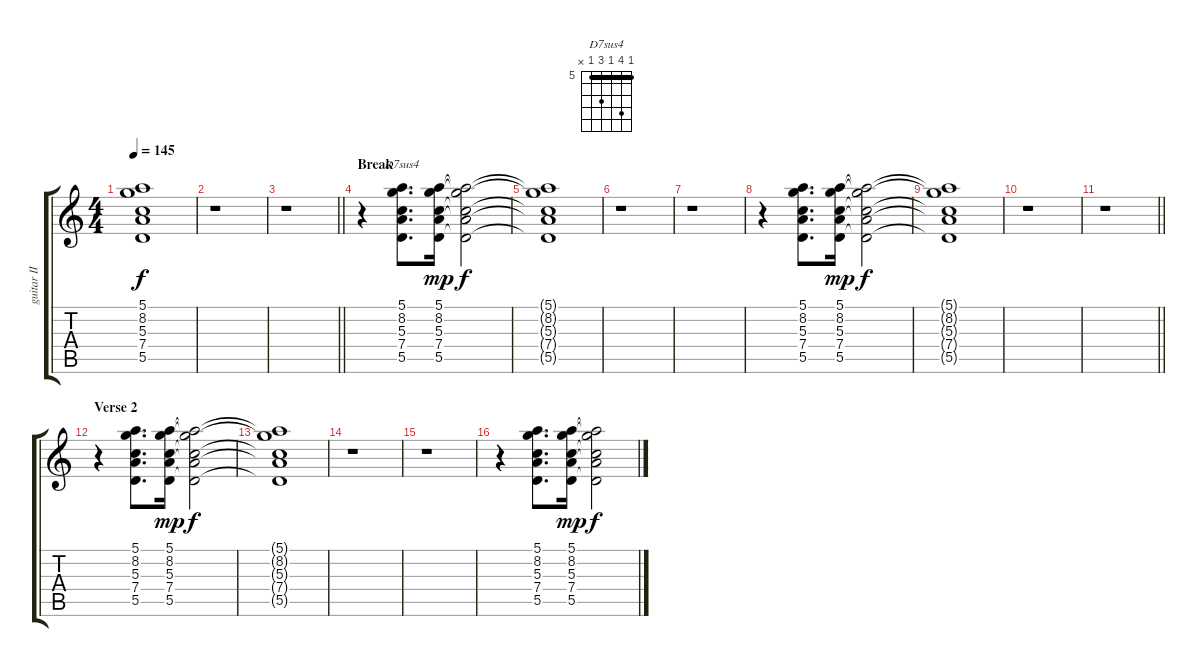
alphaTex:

\track ("guitar II" "guitar II") {instrument electricguitarclean}
\staff {score tabs}
\tuning (E4 B3 G3 D3 A2 E2) {hide}
\chord ("D7sus4" 5 8 5 7 5 x) {firstfret 5 barre 5}
\ts (4 4)
\tempo 145
\clef g2
\ks c
(5.1{t} 8.2{t} 5.3{t} 7.4{t} 5.5{t}).1{dy f} |
r.1 |
\barLineRight lightlight
r.1 |
\section ("" "Break")
r.4 (5.1 8.2 5.3 7.4 5.5).8{d ch "D7sus4"} (5.1 8.2 5.3 7.4 5.5).16{dy mp} (5.1{t} 8.2{t} 5.3{t} 7.4{t} 5.5{t}).2{dy f} |
(5.1{t} 8.2{t} 5.3{t} 7.4{t} 5.5{t}).1 |
r.1 |
r.1 |
r.4 (5.1 8.2 5.3 7.4 5.5).8{d} (5.1 8.2 5.3 7.4 5.5).16{dy mp} (5.1{t} 8.2{t} 5.3{t} 7.4{t} 5.5{t}).2{dy f} |
(5.1{t} 8.2{t} 5.3{t} 7.4{t} 5.5{t}).1 |
r.1 |
\barLineRight lightlight
r.1 |
\section ("" "Verse 2")
r.4 (5.1 8.2 5.3 7.4 5.5).8{d} (5.1 8.2 5.3 7.4 5.5).16{dy mp} (5.1{t} 8.2{t} 5.3{t} 7.4{t} 5.5{t}).2{dy f} |
(5.1{t} 8.2{t} 5.3{t} 7.4{t} 5.5{t}).1 |
r.1 |
r.1 |
r.4 (5.1 8.2 5.3 7.4 5.5).8{d} (5.1 8.2 5.3 7.4 5.5).16{dy mp} (5.1{t} 8.2{t} 5.3{t} 7.4{t} 5.5{t}).2{dy f}
